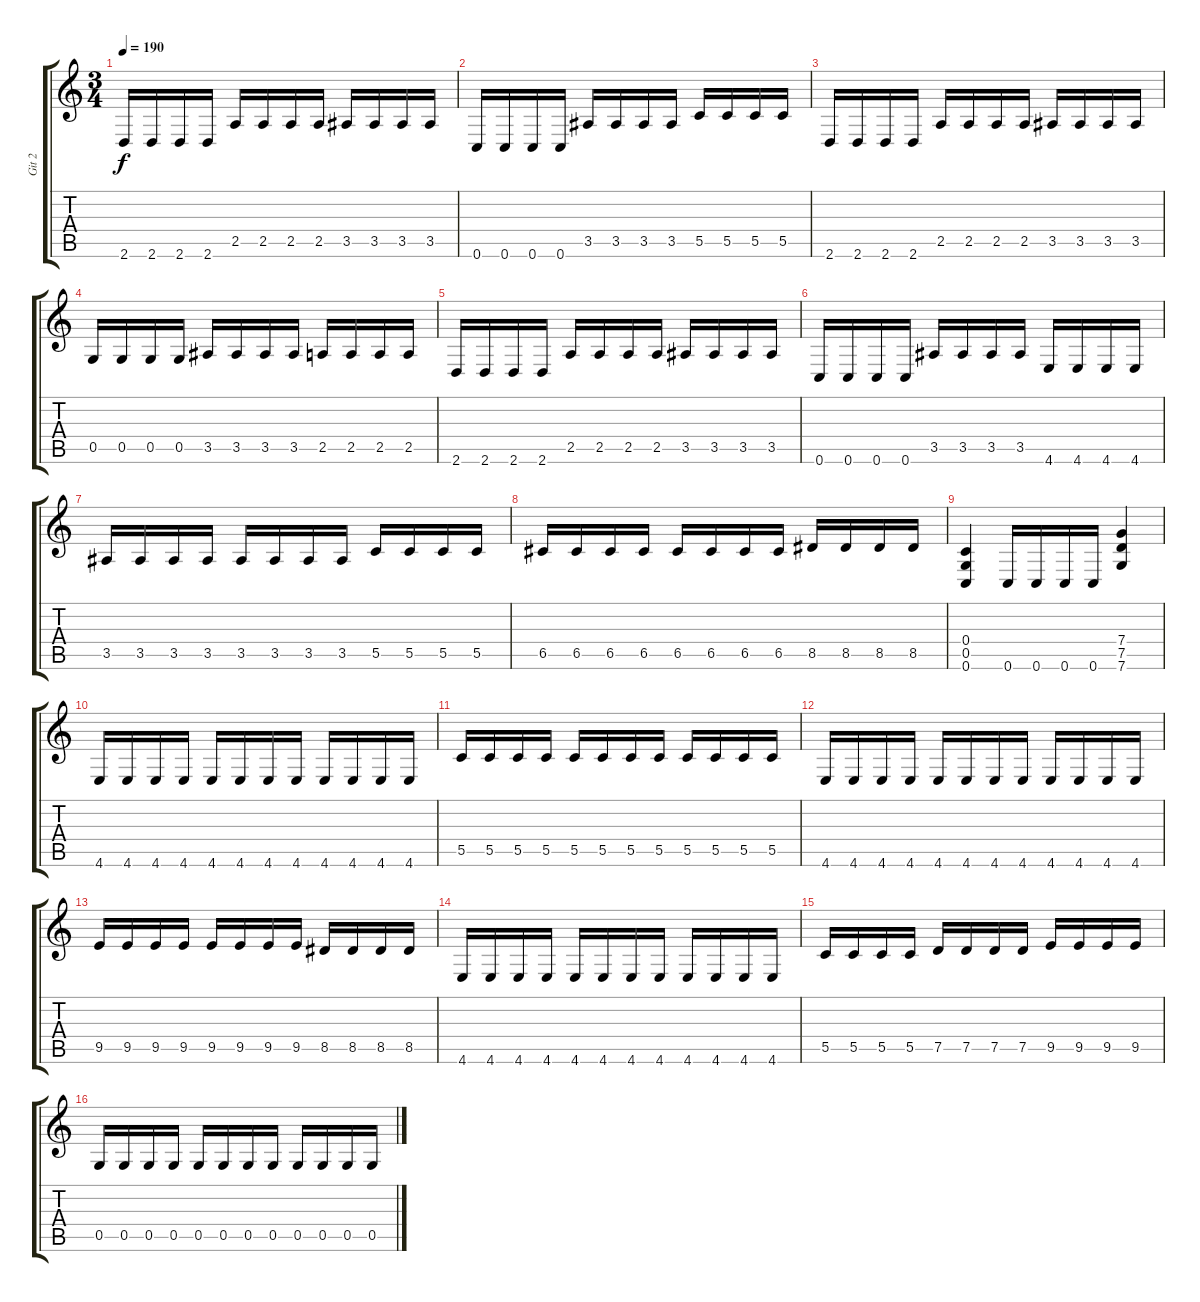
\track ("Git 2" "Git 2") {instrument distortionguitar}
\staff {score tabs}
\tuning (D4 A3 F3 C3 G2 C2) {hide}
\ts (3 4)
\tempo 190
\clef g2
\ks c
2.6.16{dy f} 2.6.16 2.6.16 2.6.16 2.5.16 2.5.16 2.5.16 2.5.16 3.5.16 3.5.16 3.5.16 3.5.16 |
0.6.16 0.6.16 0.6.16 0.6.16 3.5.16 3.5.16 3.5.16 3.5.16 5.5.16 5.5.16 5.5.16 5.5.16 |
2.6.16 2.6.16 2.6.16 2.6.16 2.5.16 2.5.16 2.5.16 2.5.16 3.5.16 3.5.16 3.5.16 3.5.16 |
0.5.16 0.5.16 0.5.16 0.5.16 3.5.16 3.5.16 3.5.16 3.5.16 2.5.16 2.5.16 2.5.16 2.5.16 |
2.6.16 2.6.16 2.6.16 2.6.16 2.5.16 2.5.16 2.5.16 2.5.16 3.5.16 3.5.16 3.5.16 3.5.16 |
0.6.16 0.6.16 0.6.16 0.6.16 3.5.16 3.5.16 3.5.16 3.5.16 4.6.16 4.6.16 4.6.16 4.6.16 |
3.5.16 3.5.16 3.5.16 3.5.16 3.5.16 3.5.16 3.5.16 3.5.16 5.5.16 5.5.16 5.5.16 5.5.16 |
6.5.16 6.5.16 6.5.16 6.5.16 6.5.16 6.5.16 6.5.16 6.5.16 8.5.16 8.5.16 8.5.16 8.5.16 |
(0.4 0.5 0.6).4 0.6.16 0.6.16 0.6.16 0.6.16 (7.4 7.5 7.6).4 |
4.6.16 4.6.16 4.6.16 4.6.16 4.6.16 4.6.16 4.6.16 4.6.16 4.6.16 4.6.16 4.6.16 4.6.16 |
5.5.16 5.5.16 5.5.16 5.5.16 5.5.16 5.5.16 5.5.16 5.5.16 5.5.16 5.5.16 5.5.16 5.5.16 |
4.6.16 4.6.16 4.6.16 4.6.16 4.6.16 4.6.16 4.6.16 4.6.16 4.6.16 4.6.16 4.6.16 4.6.16 |
9.5.16 9.5.16 9.5.16 9.5.16 9.5.16 9.5.16 9.5.16 9.5.16 8.5.16 8.5.16 8.5.16 8.5.16 |
4.6.16 4.6.16 4.6.16 4.6.16 4.6.16 4.6.16 4.6.16 4.6.16 4.6.16 4.6.16 4.6.16 4.6.16 |
5.5.16 5.5.16 5.5.16 5.5.16 7.5.16 7.5.16 7.5.16 7.5.16 9.5.16 9.5.16 9.5.16 9.5.16 |
0.5.16 0.5.16 0.5.16 0.5.16 0.5.16 0.5.16 0.5.16 0.5.16 0.5.16 0.5.16 0.5.16 0.5.16
